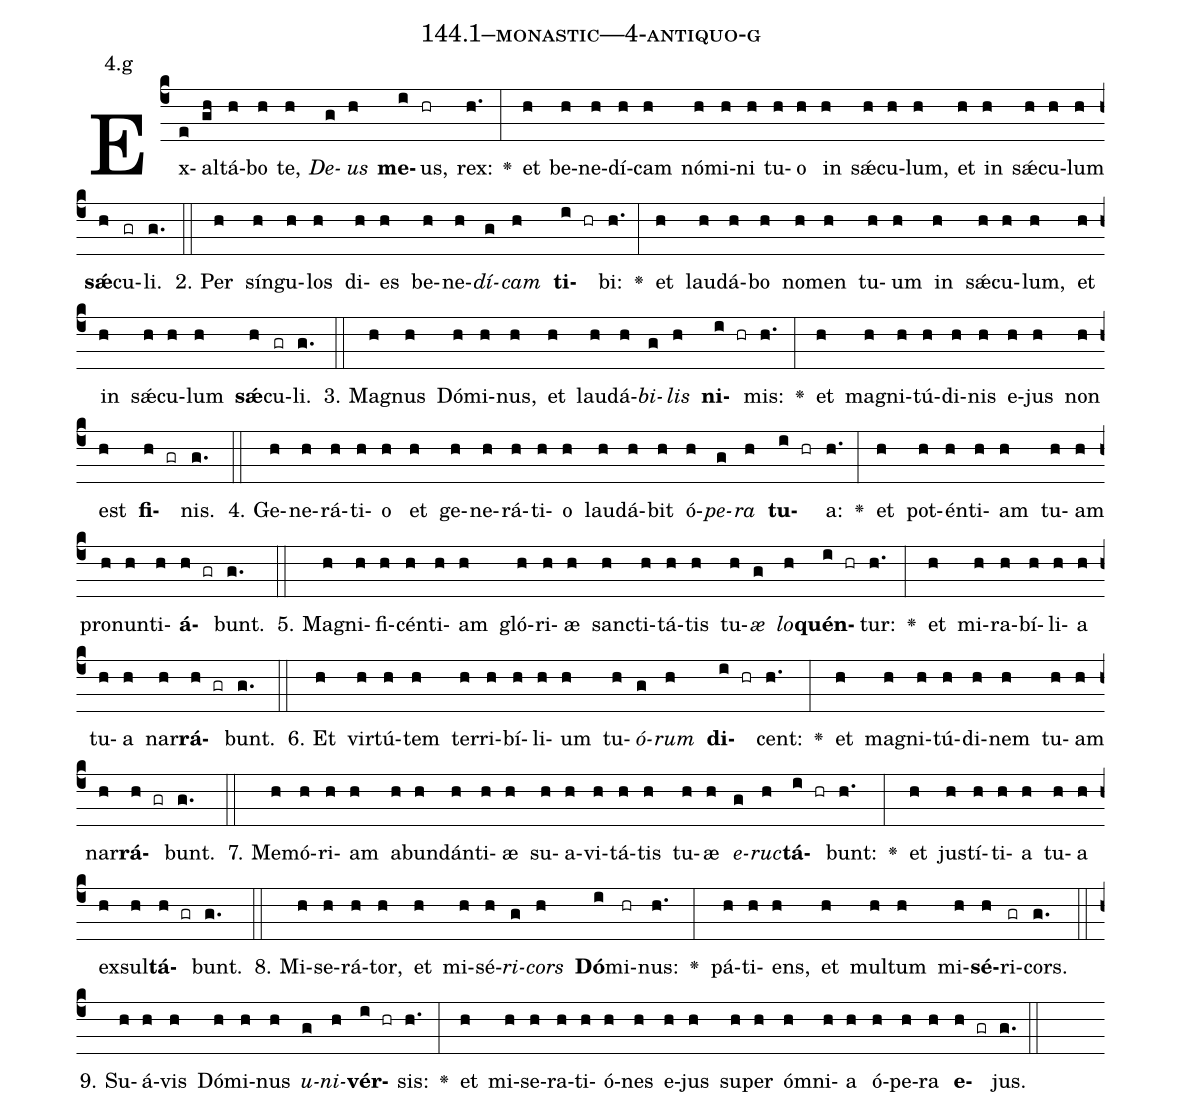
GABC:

name: 144.1--monastic---4-antiquo-g;
annotation: 4.g;
%%
(c4)Ex(e)al(gh)tá(h)bo(h) te,(h) <i>De</i>(g)<i>us</i>(h) <b>me</b>(i)us,(hr) rex:(h.) <v>\greheightstar</v>(:) et(h) be(h)ne(h)dí(h)cam(h) nó(h)mi(h)ni(h) tu(h)o(h) in(h) sǽ(h)cu(h)lum,(h) et(h) in(h) sǽ(h)cu(h)lum(h) <b>sǽ</b>(h)cu(gr)li.(g.) (::)
2. Per(h) sín(h)gu(h)los(h) di(h)es(h) be(h)ne(h)<i>dí</i>(g)<i>cam</i>(h) <b>ti</b>(i hr)bi:(h.) <v>\greheightstar</v>(:) et(h) lau(h)dá(h)bo(h) no(h)men(h) tu(h)um(h) in(h) sǽ(h)cu(h)lum,(h) et(h) in(h) sǽ(h)cu(h)lum(h) <b>sǽ</b>(h)cu(gr)li.(g.) (::)
3. Ma(h)gnus(h) Dó(h)mi(h)nus,(h) et(h) lau(h)dá(h)<i>bi</i>(g)<i>lis</i>(h) <b>ni</b>(i hr)mis:(h.) <v>\greheightstar</v>(:) et(h) ma(h)gni(h)tú(h)di(h)nis(h) e(h)jus(h) non(h) est(h) <b>fi</b>(h gr)nis.(g.) (::)
4. Ge(h)ne(h)rá(h)ti(h)o(h) et(h) ge(h)ne(h)rá(h)ti(h)o(h) lau(h)dá(h)bit(h) ó(h)<i>pe</i>(g)<i>ra</i>(h) <b>tu</b>(i hr)a:(h.) <v>\greheightstar</v>(:) et(h) pot(h)én(h)ti(h)am(h) tu(h)am(h) pro(h)nun(h)ti(h)<b>á</b>(h gr)bunt.(g.) (::)
5. Ma(h)gni(h)fi(h)cén(h)ti(h)am(h) gló(h)ri(h)æ(h) sanc(h)ti(h)tá(h)tis(h) tu(h)<i>æ</i>(g) <i>lo</i>(h)<b>quén</b>(i hr)tur:(h.) <v>\greheightstar</v>(:) et(h) mi(h)ra(h)bí(h)li(h)a(h) tu(h)a(h) nar(h)<b>rá</b>(h gr)bunt.(g.) (::)
6. Et(h) vir(h)tú(h)tem(h) ter(h)ri(h)bí(h)li(h)um(h) tu(h)<i>ó</i>(g)<i>rum</i>(h) <b>di</b>(i hr)cent:(h.) <v>\greheightstar</v>(:) et(h) ma(h)gni(h)tú(h)di(h)nem(h) tu(h)am(h) nar(h)<b>rá</b>(h gr)bunt.(g.) (::)
7. Me(h)mó(h)ri(h)am(h) ab(h)un(h)dán(h)ti(h)æ(h) su(h)a(h)vi(h)tá(h)tis(h) tu(h)æ(h) <i>e</i>(g)<i>ruc</i>(h)<b>tá</b>(i hr)bunt:(h.) <v>\greheightstar</v>(:) et(h) jus(h)tí(h)ti(h)a(h) tu(h)a(h) ex(h)sul(h)<b>tá</b>(h gr)bunt.(g.) (::)
8. Mi(h)se(h)rá(h)tor,(h) et(h) mi(h)sé(h)<i>ri</i>(g)<i>cors</i>(h) <b>Dó</b>(i)mi(hr)nus:(h.) <v>\greheightstar</v>(:) pá(h)ti(h)ens,(h) et(h) mul(h)tum(h) mi(h)<b>sé</b>(h)ri(gr)cors.(g.) (::)
9. Su(h)á(h)vis(h) Dó(h)mi(h)nus(h) <i>u</i>(g)<i>ni</i>(h)<b>vér</b>(i hr)sis:(h.) <v>\greheightstar</v>(:) et(h) mi(h)se(h)ra(h)ti(h)ó(h)nes(h) e(h)jus(h) su(h)per(h) óm(h)ni(h)a(h) ó(h)pe(h)ra(h) <b>e</b>(h gr)jus.(g.) (::)
